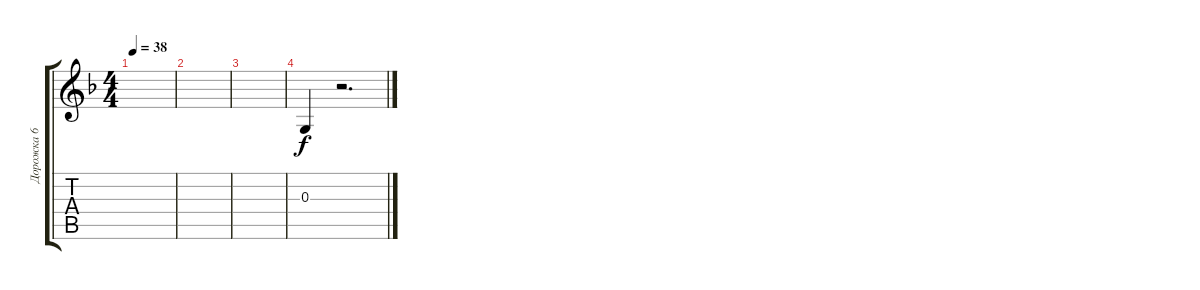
\track ("Дорожка 6" "Дорожка 6") {instrument stringensemble1}
\staff {score tabs}
\tuning (E4 B3 G3 D3 A2 E2) {hide}
\ts (4 4)
\tempo 38
\clef g2
\ks f
|
|
|
0.3.4 r.2{d}
